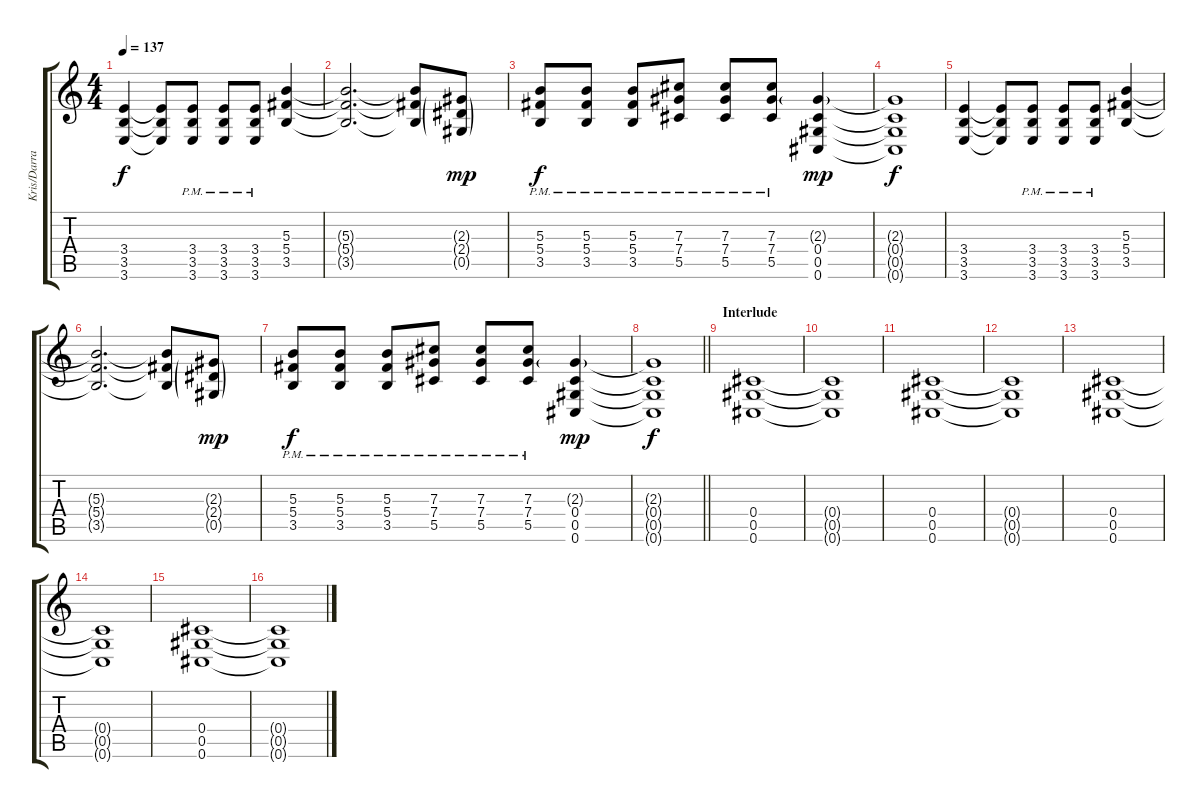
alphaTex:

\track ("Kris/Darran" "Kris/Darra") {instrument distortionguitar}
\staff {score tabs}
\tuning (Eb4 Bb3 Gb3 Db3 Ab2 Db2) {hide}
\ts (4 4)
\tempo 137
\clef g2
\ks c
(3.4 3.5 3.6).4{dy f} (3.4{t} 3.5{t} 3.6{t}).8 (3.4{pm} 3.5{pm} 3.6{pm}).8 (3.4{pm} 3.5{pm} 3.6{pm}).8 (3.4{pm} 3.5{pm} 3.6{pm}).8 (5.3 5.4 3.5).4 |
(5.3{t} 5.4{t} 3.5{t}).2{d} (5.3{t} 5.4{t} 3.5{t}).8 (2.3{g} 2.4{g} 0.5{g}).8{dy mp} |
(5.3{pm} 5.4{pm} 3.5{pm}).8{dy f} (5.3{pm} 5.4{pm} 3.5{pm}).8 (5.3{pm} 5.4{pm} 3.5{pm}).8 (7.3{pm} 7.4{pm} 5.5{pm}).8 (7.3{pm} 7.4{pm} 5.5{pm}).8 (7.3{pm} 7.4{pm} 5.5{pm}).8 (2.3{g} 0.4 0.5 0.6).4{dy mp} |
(2.3{t} 0.4{t} 0.5{t} 0.6{t}).1{dy f} |
(3.4 3.5 3.6).4 (3.4{t} 3.5{t} 3.6{t}).8 (3.4{pm} 3.5{pm} 3.6{pm}).8 (3.4{pm} 3.5{pm} 3.6{pm}).8 (3.4{pm} 3.5{pm} 3.6{pm}).8 (5.3 5.4 3.5).4 |
(5.3{t} 5.4{t} 3.5{t}).2{d} (5.3{t} 5.4{t} 3.5{t}).8 (2.3{g} 2.4{g} 0.5{g}).8{dy mp} |
(5.3{pm} 5.4{pm} 3.5{pm}).8{dy f} (5.3{pm} 5.4{pm} 3.5{pm}).8 (5.3{pm} 5.4{pm} 3.5{pm}).8 (7.3{pm} 7.4{pm} 5.5{pm}).8 (7.3{pm} 7.4{pm} 5.5{pm}).8 (7.3{pm} 7.4{pm} 5.5{pm}).8 (2.3{g} 0.4 0.5 0.6).4{dy mp} |
\barLineRight lightlight
(2.3{t} 0.4{t} 0.5{t} 0.6{t}).1{dy f} |
\section ("" "Interlude")
(0.4 0.5 0.6).1 |
(0.4{t} 0.5{t} 0.6{t}).1 |
(0.4 0.5 0.6).1 |
(0.4{t} 0.5{t} 0.6{t}).1 |
(0.4 0.5 0.6).1 |
(0.4{t} 0.5{t} 0.6{t}).1 |
(0.4 0.5 0.6).1 |
(0.4{t} 0.5{t} 0.6{t}).1
